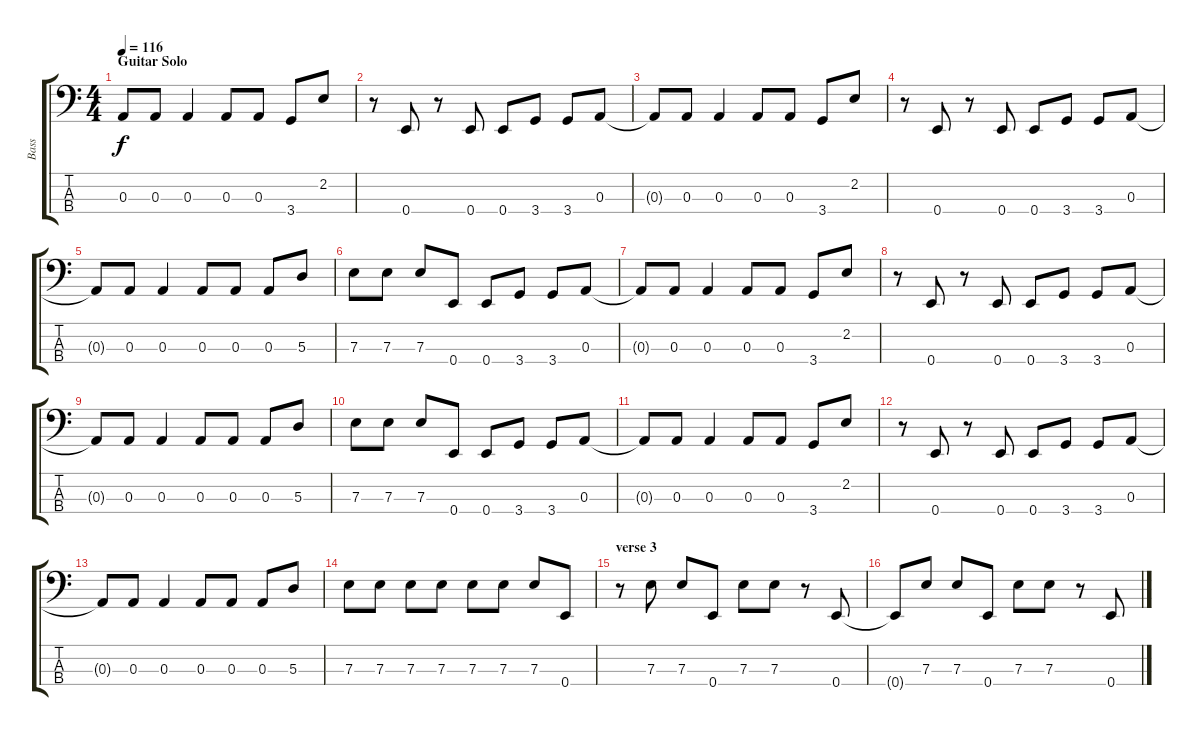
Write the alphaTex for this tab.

\track ("Bass" "Bass") {instrument electricbassfinger}
\staff {score tabs}
\tuning (G2 D2 A1 E1) {hide}
\ts (4 4)
\section ("" "Guitar Solo")
\tempo 116
\clef f4
\ks c
0.3{t}.8{dy f} 0.3.8 0.3.4 0.3.8 0.3.8 3.4.8 2.2.8 |
r.8 0.4.8 r.8 0.4.8 0.4.8 3.4.8 3.4.8 0.3.8 |
0.3{t}.8 0.3.8 0.3.4 0.3.8 0.3.8 3.4.8 2.2.8 |
r.8 0.4.8 r.8 0.4.8 0.4.8 3.4.8 3.4.8 0.3.8 |
0.3{t}.8 0.3.8 0.3.4 0.3.8 0.3.8 0.3.8 5.3.8 |
7.3.8 7.3.8 7.3.8 0.4.8 0.4.8 3.4.8 3.4.8 0.3.8 |
0.3{t}.8 0.3.8 0.3.4 0.3.8 0.3.8 3.4.8 2.2.8 |
r.8 0.4.8 r.8 0.4.8 0.4.8 3.4.8 3.4.8 0.3.8 |
0.3{t}.8 0.3.8 0.3.4 0.3.8 0.3.8 0.3.8 5.3.8 |
7.3.8 7.3.8 7.3.8 0.4.8 0.4.8 3.4.8 3.4.8 0.3.8 |
0.3{t}.8 0.3.8 0.3.4 0.3.8 0.3.8 3.4.8 2.2.8 |
r.8 0.4.8 r.8 0.4.8 0.4.8 3.4.8 3.4.8 0.3.8 |
0.3{t}.8 0.3.8 0.3.4 0.3.8 0.3.8 0.3.8 5.3.8 |
7.3.8 7.3.8 7.3.8 7.3.8 7.3.8 7.3.8 7.3.8 0.4.8 |
\section ("" "verse 3")
r.8 7.3.8 7.3.8 0.4.8 7.3.8 7.3.8 r.8 0.4.8 |
0.4{t}.8 7.3.8 7.3.8 0.4.8 7.3.8 7.3.8 r.8 0.4.8
